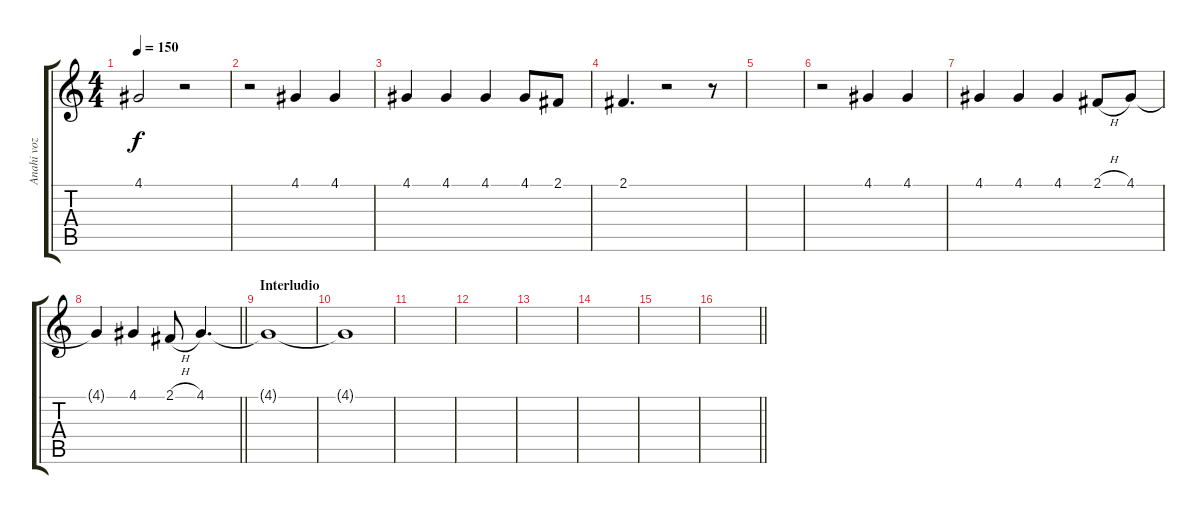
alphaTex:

\track ("Anahi voz" "Anahi voz") {instrument flute}
\staff {score tabs}
\tuning (E4 B3 G3 D3 A2 E2) {hide}
\ts (4 4)
\tempo 150
\clef g2
\ks c
4.1{t}.2{dy f} r.2 |
r.2 4.1.4 4.1.4 |
4.1.4 4.1.4 4.1.4 4.1.8 2.1.8 |
2.1.4{d} r.2 r.8 |
|
r.2 4.1.4 4.1.4 |
4.1.4 4.1.4 4.1.4 2.1{h}.8 4.1.8 |
\barLineRight lightlight
4.1{t}.4 4.1.4 2.1{h}.8 4.1.4{d} |
\section ("" "Interludio")
4.1{t}.1{volume 0} |
4.1{t}.1 |
|
|
|
|
|
\barLineRight lightlight
